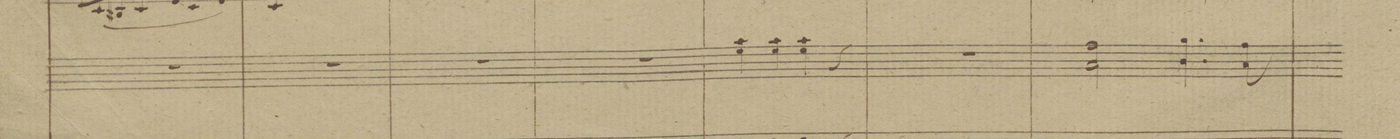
**kern	**dynam
*I"Clarinetti in B.	*
*clefG2	*
*k[b-]	*
*met(c|)	*
*M2/2	*
1r	.
=22	=22
1r	.
=23	=23
1r	.
=24	=24
1r	.
=25	=25
4gg 4dd\	.
4gg 4dd\	.
4gg 4dd\	.
4r	.
=26	=26
1r	.
=27	=27
2ee 2g\	.
4.ff 4.a\	.
8ee 8g\	.
=28	=28
*-	*-
